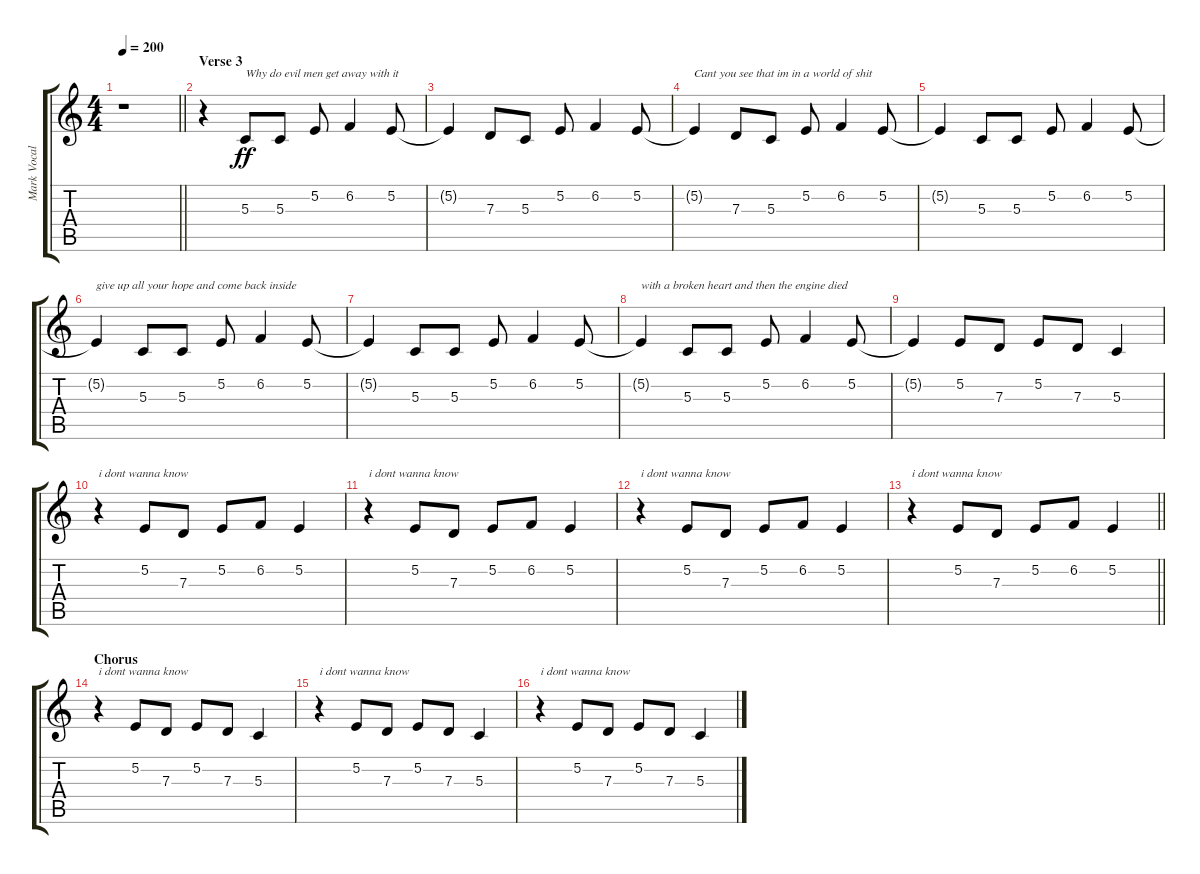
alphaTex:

\track ("Mark Vocals" "Mark Vocal") {instrument clarinet}
\staff {score tabs}
\tuning (E4 B3 G3 D3 A2 E2) {hide}
\ts (4 4)
\tempo 200
\clef g2
\barLineRight lightlight
\ks c
r.1{dy ff} |
\section ("" "Verse 3")
r.4 5.3.8{txt "Why do evil men get away with it"} 5.3.8 5.2.8 6.2.4 5.2.8 |
5.2{t}.4 7.3.8 5.3.8 5.2.8 6.2.4 5.2.8 |
5.2{t}.4{txt "Cant you see that im in a world of shit"} 7.3.8 5.3.8 5.2.8 6.2.4 5.2.8 |
5.2{t}.4 5.3.8 5.3.8 5.2.8 6.2.4 5.2.8 |
5.2{t}.4{txt "give up all your hope and come back inside"} 5.3.8 5.3.8 5.2.8 6.2.4 5.2.8 |
5.2{t}.4 5.3.8 5.3.8 5.2.8 6.2.4 5.2.8 |
5.2{t}.4{txt "with a broken heart and then the engine died"} 5.3.8 5.3.8 5.2.8 6.2.4 5.2.8 |
5.2{t}.4 5.2.8 7.3.8 5.2.8 7.3.8 5.3.4 |
r.4{txt "i dont wanna know"} 5.2.8 7.3.8 5.2.8 6.2.8 5.2.4 |
r.4{txt "i dont wanna know"} 5.2.8 7.3.8 5.2.8 6.2.8 5.2.4 |
r.4{txt "i dont wanna know"} 5.2.8 7.3.8 5.2.8 6.2.8 5.2.4 |
\barLineRight lightlight
r.4{txt "i dont wanna know"} 5.2.8 7.3.8 5.2.8 6.2.8 5.2.4 |
\section ("" "Chorus")
r.4{txt "i dont wanna know"} 5.2.8 7.3.8 5.2.8 7.3.8 5.3.4 |
r.4{txt "i dont wanna know"} 5.2.8 7.3.8 5.2.8 7.3.8 5.3.4 |
r.4{txt "i dont wanna know"} 5.2.8 7.3.8 5.2.8 7.3.8 5.3.4
